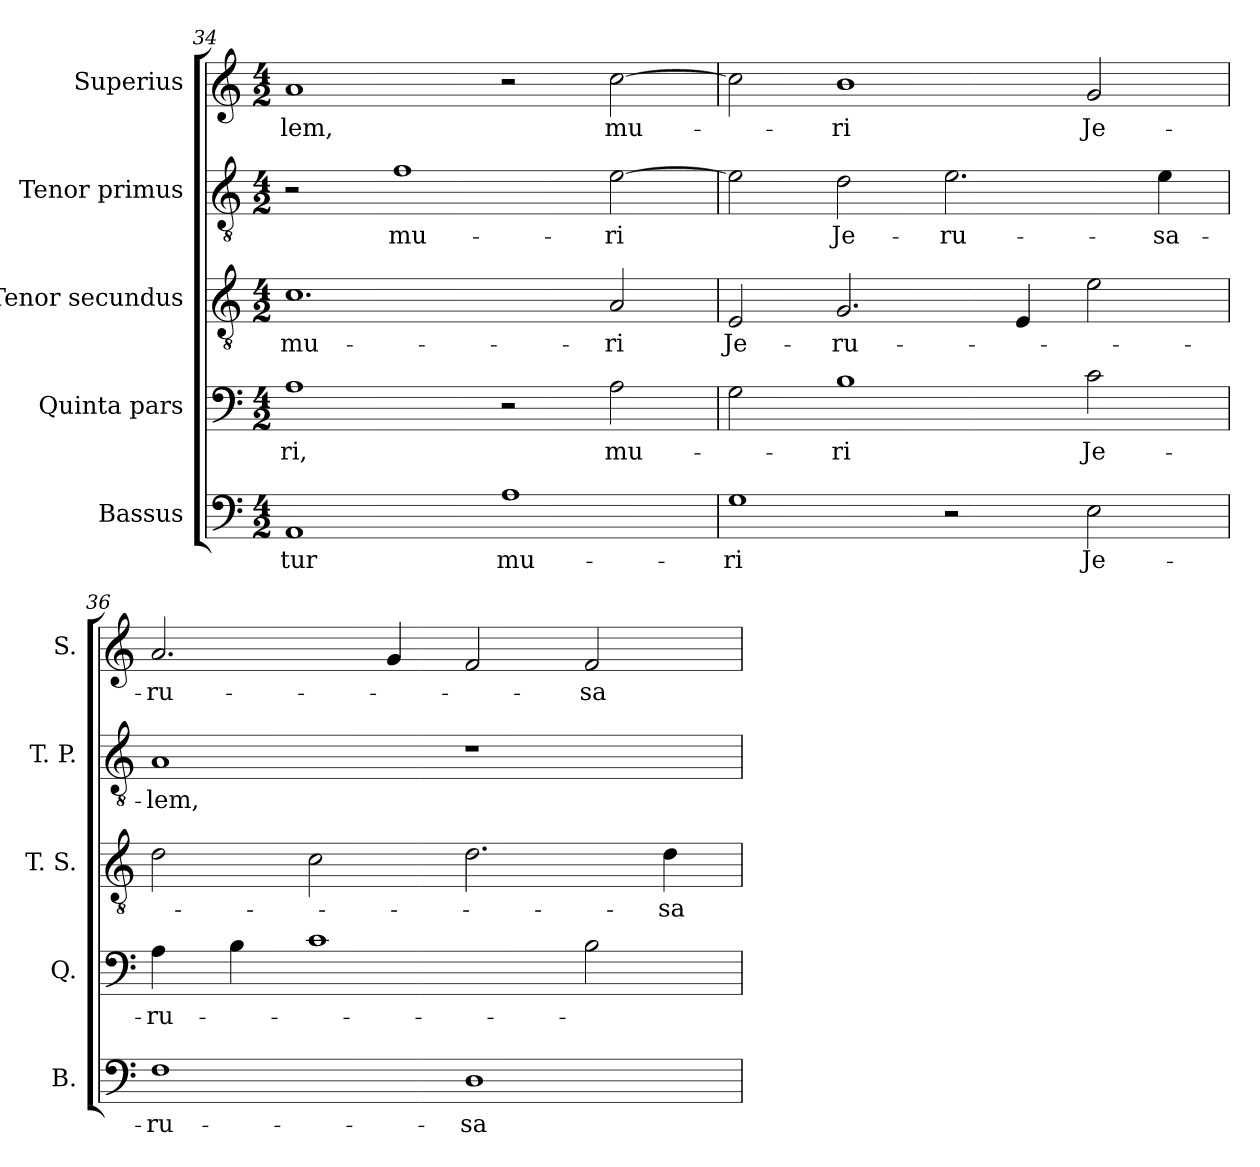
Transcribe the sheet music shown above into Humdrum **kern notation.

**kern	**text	**kern	**text	**kern	**text	**kern	**text	**kern	**text
*part5	*part5	*part4	*part4	*part3	*part3	*part2	*part2	*part1	*part1
*staff5	*staff5	*staff4	*staff4	*staff3	*staff3	*staff2	*staff2	*staff1	*staff1
*I"Bassus	*	*I"Quinta pars	*	*I"Tenor secundus	*	*I"Tenor primus	*	*I"Superius	*
*I'B.	*	*I'Q.	*	*I'T. S.	*	*I'T. P.	*	*I'S.	*
!!LO:LB:g=z
*clefF4	*	*clefF4	*	*clefGv2	*	*clefGv2	*	*clefG2	*
*M4/2	*	*M4/2	*	*M4/2	*	*M4/2	*	*M4/2	*
=34	=34	=34	=34	=34	=34	=34	=34	=34	=34
!	!LO:LY:b:cj	!	!LO:LY:b:cj	!	!LO:LY:b:cj	!	!	!	!LO:LY:b:cj
1AA	-tur	1A	-ri,	1.c	mu-	2r	.	1a	-lem,
!	!	!	!	!	!	!	!LO:LY:b:cj	!	!
.	.	.	.	.	.	1f	mu-	.	.
!	!LO:LY:b:cj	!	!	!	!	!	!	!	!
1A	mu-	2r	.	.	.	.	.	2r	.
!	!	!	!LO:LY:b:cj	!	!LO:LY:b:cj	!	!LO:LY:b:cj	!	!LO:LY:b:cj
.	.	2A\	mu-	2A/	-ri	[>2e\	-ri	[>2cc\	mu-
=35	=35	=35	=35	=35	=35	=35	=35	=35	=35
!	!LO:LY:b:cj	!	!	!	!LO:LY:b:cj	!	!	!	!
1G	-ri	2G\	.	2E/	Je-	2e\]	.	2cc\]	.
!	!	!	!LO:LY:b:cj	!	!LO:LY:b:cj	!	!LO:LY:b:cj	!	!LO:LY:b:cj
.	.	1B	-ri	2.G/	-ru-	2d\	Je-	1b	-ri
!	!	!	!	!	!	!	!LO:LY:b:cj	!	!
2r	.	.	.	.	.	2.e\	-ru-	.	.
.	.	.	.	4E/	.	.	.	.	.
!	!LO:LY:b:cj	!	!LO:LY:b:cj	!	!	!	!	!	!LO:LY:b:cj
2E\	Je-	2c\	Je-	2e\	.	.	.	2g/	Je-
!	!	!	!	!	!	!	!LO:LY:b:cj	!	!
.	.	.	.	.	.	4e\	-sa-	.	.
=36	=36	=36	=36	=36	=36	=36	=36	=36	=36
!	!LO:LY:b:cj	!	!LO:LY:b:cj	!	!	!	!LO:LY:b:cj	!	!LO:LY:b:cj
1F	-ru-	4A\	-ru-	2d\	.	1A	-lem,	2.a/	-ru-
.	.	4B\	.	.	.	.	.	.	.
.	.	1c	.	2c\	.	.	.	.	.
.	.	.	.	.	.	.	.	4g/	.
!	!LO:LY:b:cj	!	!	!	!	!	!	!	!
1D	-sa-	.	.	2.d\	.	1r	.	2f/	.
!	!	!	!	!	!	!	!	!	!LO:LY:b:cj
.	.	2B\	.	.	.	.	.	2f/	-sa-
!	!	!	!	!	!LO:LY:b:cj	!	!	!	!
.	.	.	.	4d\	-sa-	.	.	.	.
=	=	=	=	=	=	=	=	=	=
*-	*-	*-	*-	*-	*-	*-	*-	*-	*-
